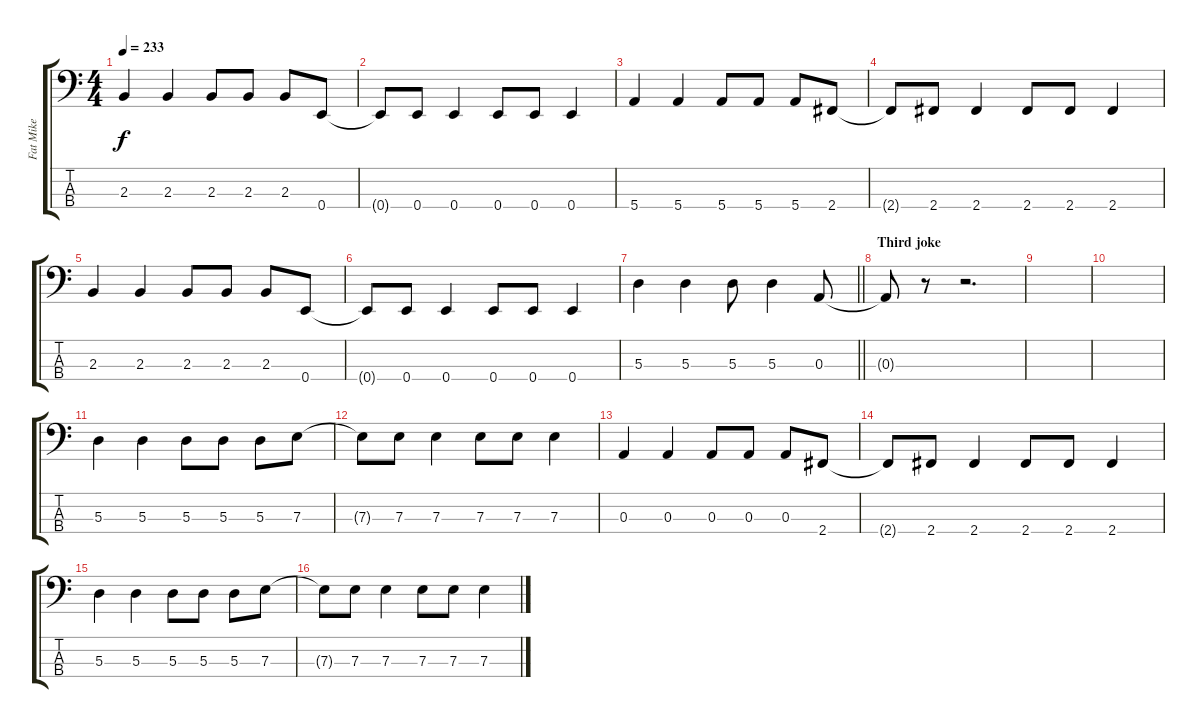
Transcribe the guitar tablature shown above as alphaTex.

\track ("Fat Mike" "Fat Mike") {instrument electricbasspick}
\staff {score tabs}
\tuning (G2 D2 A1 E1) {hide}
\ts (4 4)
\tempo 233
\clef f4
\ks c
2.3.4{dy f} 2.3.4 2.3.8 2.3.8 2.3.8 0.4.8 |
0.4{t}.8 0.4.8 0.4.4 0.4.8 0.4.8 0.4.4 |
5.4.4 5.4.4 5.4.8 5.4.8 5.4.8 2.4.8 |
2.4{t}.8 2.4.8 2.4.4 2.4.8 2.4.8 2.4.4 |
2.3.4 2.3.4 2.3.8 2.3.8 2.3.8 0.4.8 |
0.4{t}.8 0.4.8 0.4.4 0.4.8 0.4.8 0.4.4 |
\barLineRight lightlight
5.3.4 5.3.4 5.3.8 5.3.4 0.3.8 |
\section ("" "Third joke")
0.3{t}.8 r.8 r.2{d} |
|
|
5.3.4 5.3.4 5.3.8 5.3.8 5.3.8 7.3.8 |
7.3{t}.8 7.3.8 7.3.4 7.3.8 7.3.8 7.3.4 |
0.3.4 0.3.4 0.3.8 0.3.8 0.3.8 2.4.8 |
2.4{t}.8 2.4.8 2.4.4 2.4.8 2.4.8 2.4.4 |
5.3.4 5.3.4 5.3.8 5.3.8 5.3.8 7.3.8 |
7.3{t}.8 7.3.8 7.3.4 7.3.8 7.3.8 7.3.4
